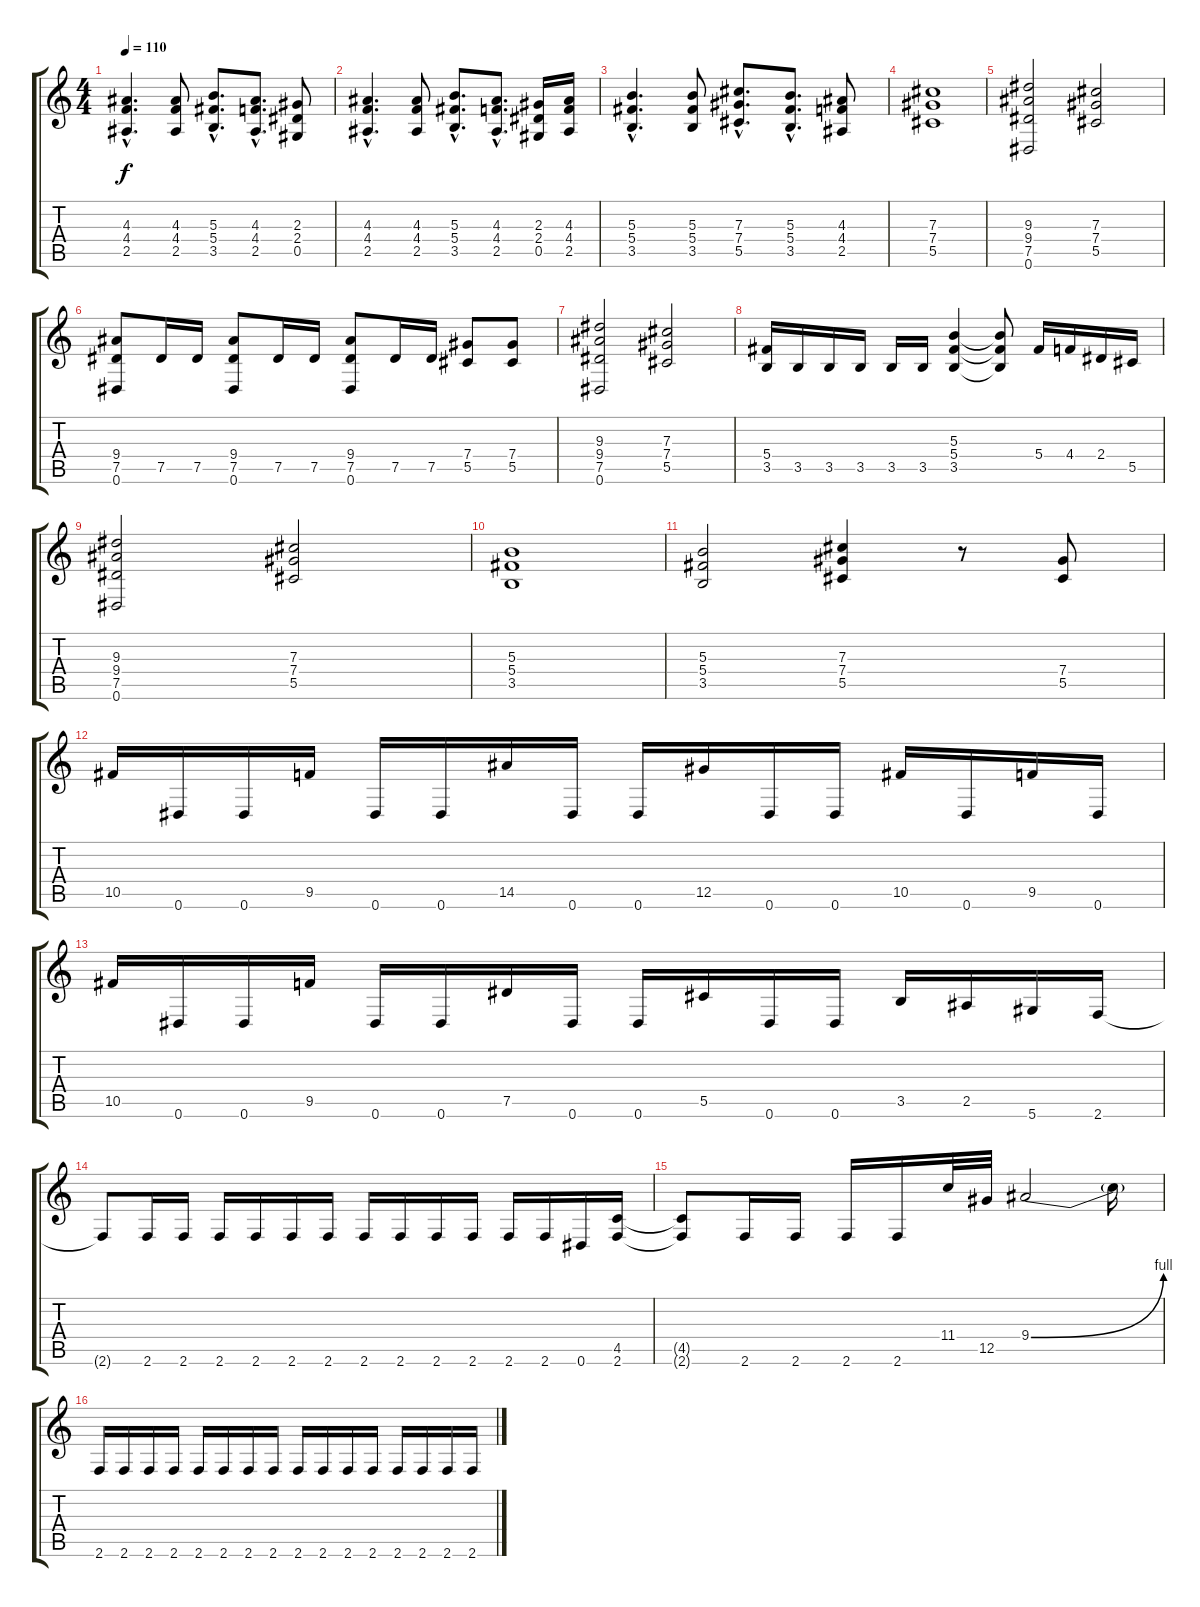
\track "" {instrument distortionguitar}
\staff {score tabs}
\tuning (Eb4 Bb3 Gb3 Db3 Ab2 Eb2) {hide}
\ts (4 4)
\tempo 110
\clef g2
\ks c
(4.3{hac} 4.4{hac} 2.5{hac}).4{d dy f} (4.3 4.4 2.5).8 (5.3{hac} 5.4{hac} 3.5{hac}).8{d} (4.3{hac} 4.4{hac} 2.5{hac}).8{d} (2.3 2.4 0.5).8 |
(4.3{hac} 4.4{hac} 2.5{hac}).4{d} (4.3 4.4 2.5).8 (5.3{hac} 5.4{hac} 3.5{hac}).8{d} (4.3{hac} 4.4{hac} 2.5{hac}).8{d} (2.3 2.4 0.5).16 (4.3 4.4 2.5).16 |
(5.3{hac} 5.4{hac} 3.5{hac}).4{d} (5.3 5.4 3.5).8 (7.3{hac} 7.4{hac} 5.5{hac}).8{d} (5.3{hac} 5.4{hac} 3.5{hac}).8{d} (4.3 4.4 2.5).8 |
(7.3 7.4 5.5).1 |
(9.3 9.4 7.5 0.6).2 (7.3 7.4 5.5).2 |
(9.4 7.5 0.6).8 7.5.16 7.5.16 (9.4 7.5 0.6).8 7.5.16 7.5.16 (9.4 7.5 0.6).8 7.5.16 7.5.16 (7.4 5.5).8 (7.4 5.5).8 |
(9.3 9.4 7.5 0.6).2 (7.3 7.4 5.5).2 |
(5.4 3.5).16 3.5.16 3.5.16 3.5.16 3.5.16 3.5.16 (5.3 5.4 3.5).4 (5.3{t} 5.4{t} 3.5{t}).8 5.4.16 4.4.16 2.4.16 5.5.16 |
(9.3 9.4 7.5 0.6).2 (7.3 7.4 5.5).2 |
(5.3 5.4 3.5).1 |
(5.3 5.4 3.5).2 (7.3 7.4 5.5).4 r.8 (7.4 5.5).8 |
10.5.16 0.6.16 0.6.16 9.5.16 0.6.16 0.6.16 14.5.16 0.6.16 0.6.16 12.5.16 0.6.16 0.6.16 10.5.16 0.6.16 9.5.16 0.6.16 |
10.5.16 0.6.16 0.6.16 9.5.16 0.6.16 0.6.16 7.5.16 0.6.16 0.6.16 5.5.16 0.6.16 0.6.16 3.5.16 2.5.16 5.6.16 2.6.16 |
2.6{t}.8 2.6.16 2.6.16 2.6.16 2.6.16 2.6.16 2.6.16 2.6.16 2.6.16 2.6.16 2.6.16 2.6.16 2.6.16 0.6.16 (4.5 2.6).16 |
(4.5{t} 2.6{t}).8 2.6.16 2.6.16 2.6.16 2.6.16 11.4.32 12.5.32 9.4{be (bend 0 0 60 4)}.2 9.4{t}.16 |
2.6.16 2.6.16 2.6.16 2.6.16 2.6.16 2.6.16 2.6.16 2.6.16 2.6.16 2.6.16 2.6.16 2.6.16 2.6.16 2.6.16 2.6.16 2.6.16
